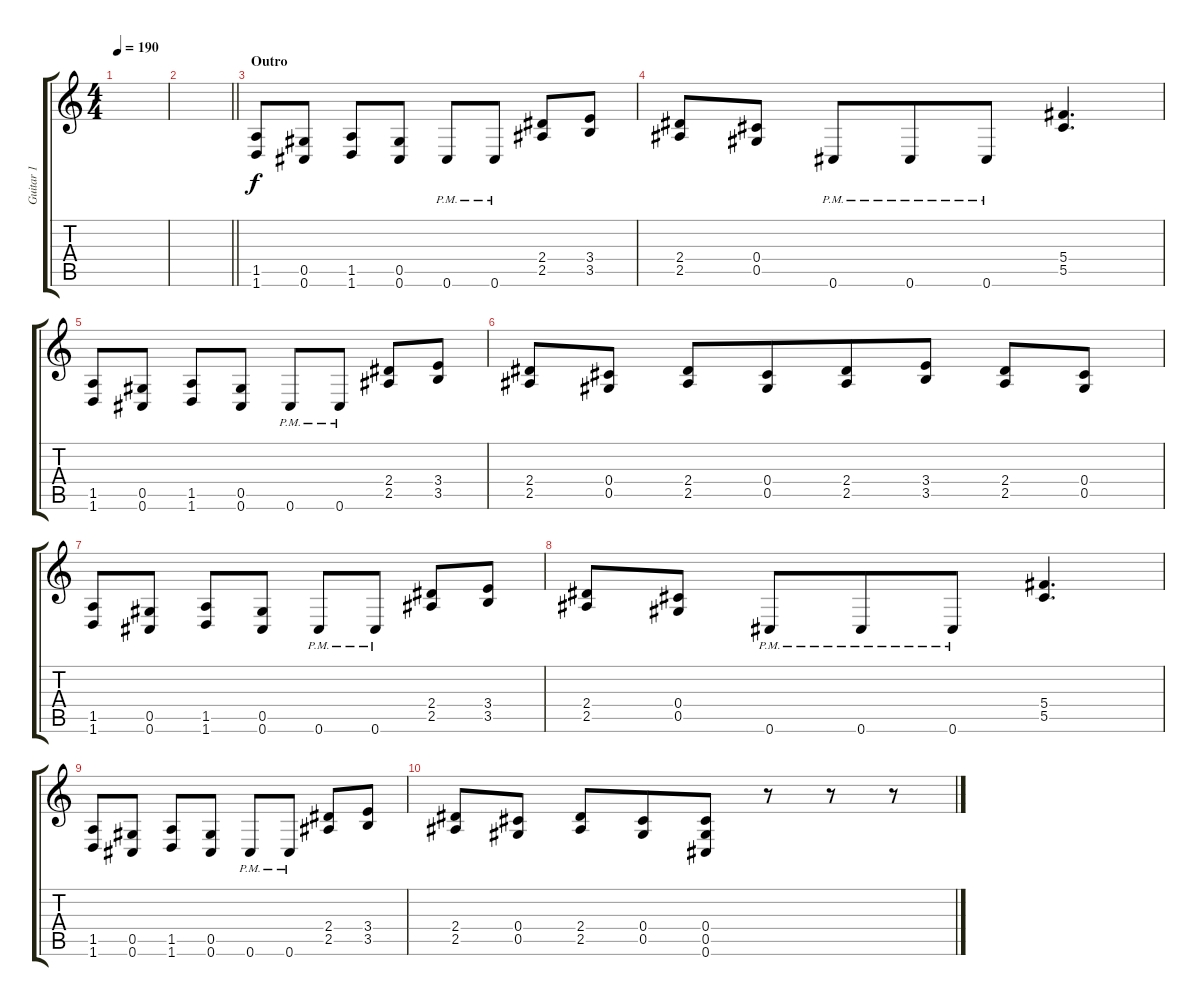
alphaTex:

\track ("Guitar 1" "Guitar 1") {instrument distortionguitar}
\staff {score tabs}
\tuning (Eb4 Bb3 Gb3 Db3 Ab2 Db2) {hide}
\ts (4 4)
\tempo 190
\clef g2
\ks c
|
\barLineRight lightlight
|
\section ("" "Outro")
(1.5 1.6).8 (0.5 0.6).8 (1.5 1.6).8 (0.5 0.6).8 0.6{pm}.8{beam merge} 0.6{pm}.8 (2.4 2.5).8{beam merge} (3.4 3.5).8 |
(2.4 2.5).8{beam merge} (0.4 0.5).8 0.6{pm}.8 0.6{pm}.8{beam merge} 0.6{pm}.8 (5.4 5.5).4{d} |
(1.5 1.6).8 (0.5 0.6).8 (1.5 1.6).8 (0.5 0.6).8 0.6{pm}.8{beam merge} 0.6{pm}.8 (2.4 2.5).8{beam merge} (3.4 3.5).8 |
(2.4 2.5).8{beam merge} (0.4 0.5).8 (2.4 2.5).8 (0.4 0.5).8{beam merge} (2.4 2.5).8 (3.4 3.5).8 (2.4 2.5).8 (0.4 0.5).8 |
(1.5 1.6).8 (0.5 0.6).8 (1.5 1.6).8 (0.5 0.6).8 0.6{pm}.8{beam merge} 0.6{pm}.8 (2.4 2.5).8{beam merge} (3.4 3.5).8 |
(2.4 2.5).8{beam merge} (0.4 0.5).8 0.6{pm}.8 0.6{pm}.8{beam merge} 0.6{pm}.8 (5.4 5.5).4{d} |
(1.5 1.6).8 (0.5 0.6).8 (1.5 1.6).8 (0.5 0.6).8 0.6{pm}.8{beam merge} 0.6{pm}.8 (2.4 2.5).8{beam merge} (3.4 3.5).8 |
(2.4 2.5).8{beam merge} (0.4 0.5).8 (2.4 2.5).8 (0.4 0.5).8{beam merge} (0.4 0.5 0.6).8 r.8 r.8 r.8
